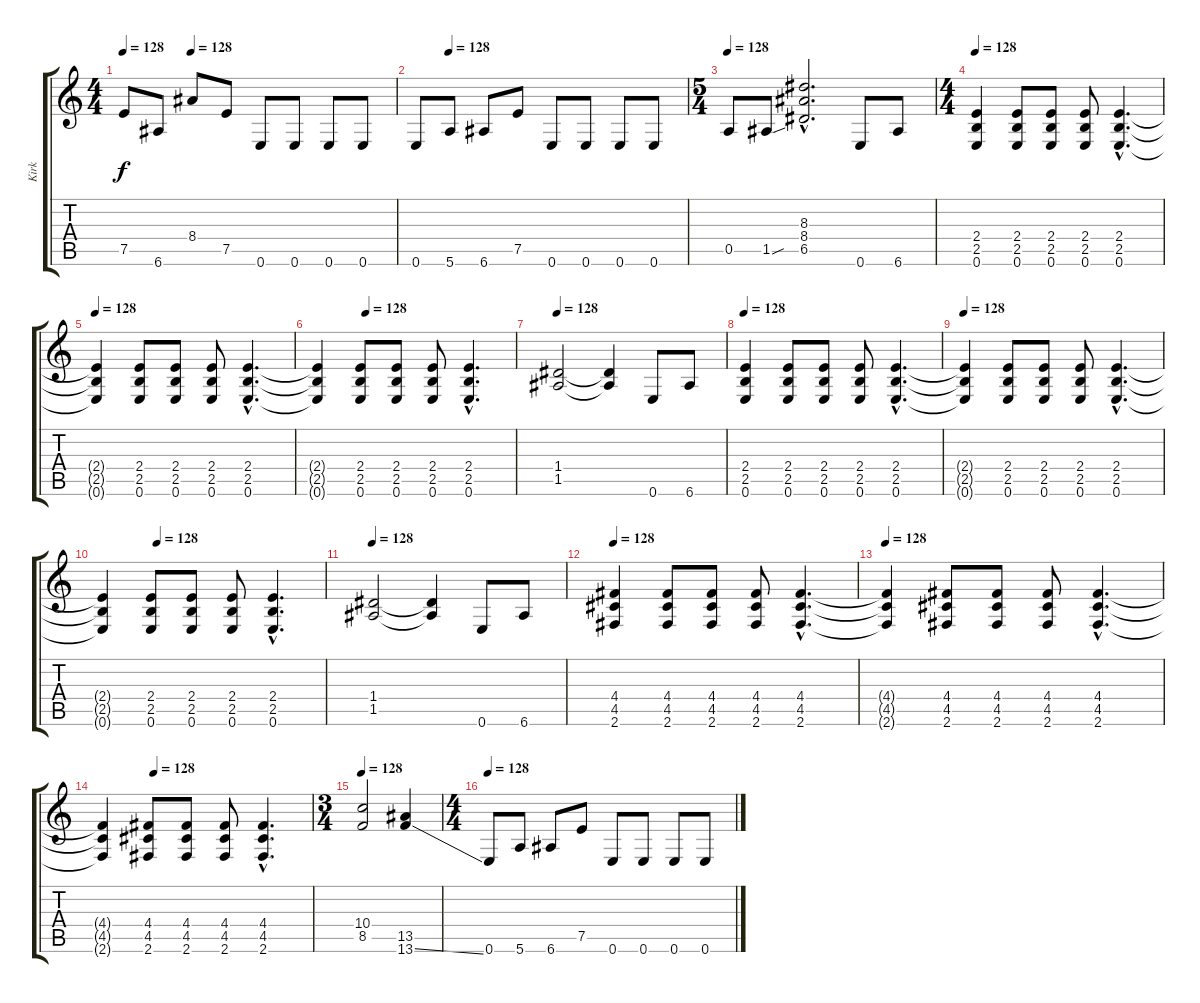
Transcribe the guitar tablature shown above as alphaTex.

\track ("Kirk" "Kirk") {instrument distortionguitar}
\staff {score tabs}
\tuning (E4 B3 G3 D3 A2 E2) {hide}
\ts (4 4)
\tempo 128
\tempo (128 0.25)
\clef g2
\ks c
7.5.8{dy f} 6.6.8 8.4.8 7.5.8 0.6.8 0.6.8 0.6.8 0.6.8 |
\tempo (128 0.125)
0.6.8 5.6.8 6.6.8 7.5.8 0.6.8 0.6.8 0.6.8 0.6.8 |
\ts (5 4)
\tempo 128
0.5.8 1.5{sou}.8 (8.3{hac} 8.4{hac} 6.5{hac}).2{d} 0.6.8 6.6.8 |
\ts (4 4)
\tempo 128
(2.4 2.5 0.6).4 (2.4 2.5 0.6).8 (2.4 2.5 0.6).8 (2.4 2.5 0.6).8 (2.4{hac} 2.5{hac} 0.6{hac}).4{d} |
\tempo 128
(2.4{t} 2.5{t} 0.6{t}).4 (2.4 2.5 0.6).8 (2.4 2.5 0.6).8 (2.4 2.5 0.6).8 (2.4{hac} 2.5{hac} 0.6{hac}).4{d} |
\tempo (128 0.25)
(2.4{t} 2.5{t} 0.6{t}).4 (2.4 2.5 0.6).8 (2.4 2.5 0.6).8 (2.4 2.5 0.6).8 (2.4{hac} 2.5{hac} 0.6{hac}).4{d} |
\tempo 128
(1.4 1.5).2 (1.4{t} 1.5{t}).4 0.6.8 6.6.8 |
\tempo 128
(2.4 2.5 0.6).4 (2.4 2.5 0.6).8 (2.4 2.5 0.6).8 (2.4 2.5 0.6).8 (2.4{hac} 2.5{hac} 0.6{hac}).4{d} |
\tempo 128
(2.4{t} 2.5{t} 0.6{t}).4 (2.4 2.5 0.6).8 (2.4 2.5 0.6).8 (2.4 2.5 0.6).8 (2.4{hac} 2.5{hac} 0.6{hac}).4{d} |
\tempo (128 0.25)
(2.4{t} 2.5{t} 0.6{t}).4 (2.4 2.5 0.6).8 (2.4 2.5 0.6).8 (2.4 2.5 0.6).8 (2.4{hac} 2.5{hac} 0.6{hac}).4{d} |
\tempo 128
(1.4 1.5).2 (1.4{t} 1.5{t}).4 0.6.8 6.6.8 |
\tempo 128
(4.4 4.5 2.6).4 (4.4 4.5 2.6).8 (4.4 4.5 2.6).8 (4.4 4.5 2.6).8 (4.4{hac} 4.5{hac} 2.6{hac}).4{d} |
\tempo 128
(4.4{t} 4.5{t} 2.6{t}).4 (4.4 4.5 2.6).8 (4.4 4.5 2.6).8 (4.4 4.5 2.6).8 (4.4{hac} 4.5{hac} 2.6{hac}).4{d} |
\tempo (128 0.25)
(4.4{t} 4.5{t} 2.6{t}).4 (4.4 4.5 2.6).8 (4.4 4.5 2.6).8 (4.4 4.5 2.6).8 (4.4{hac} 4.5{hac} 2.6{hac}).4{d} |
\ts (3 4)
\tempo 128
(10.4 8.5).2 (13.5 13.6{ss}).4 |
\ts (4 4)
\tempo 128
0.6.8 5.6.8 6.6.8 7.5.8 0.6.8 0.6.8 0.6.8 0.6.8
